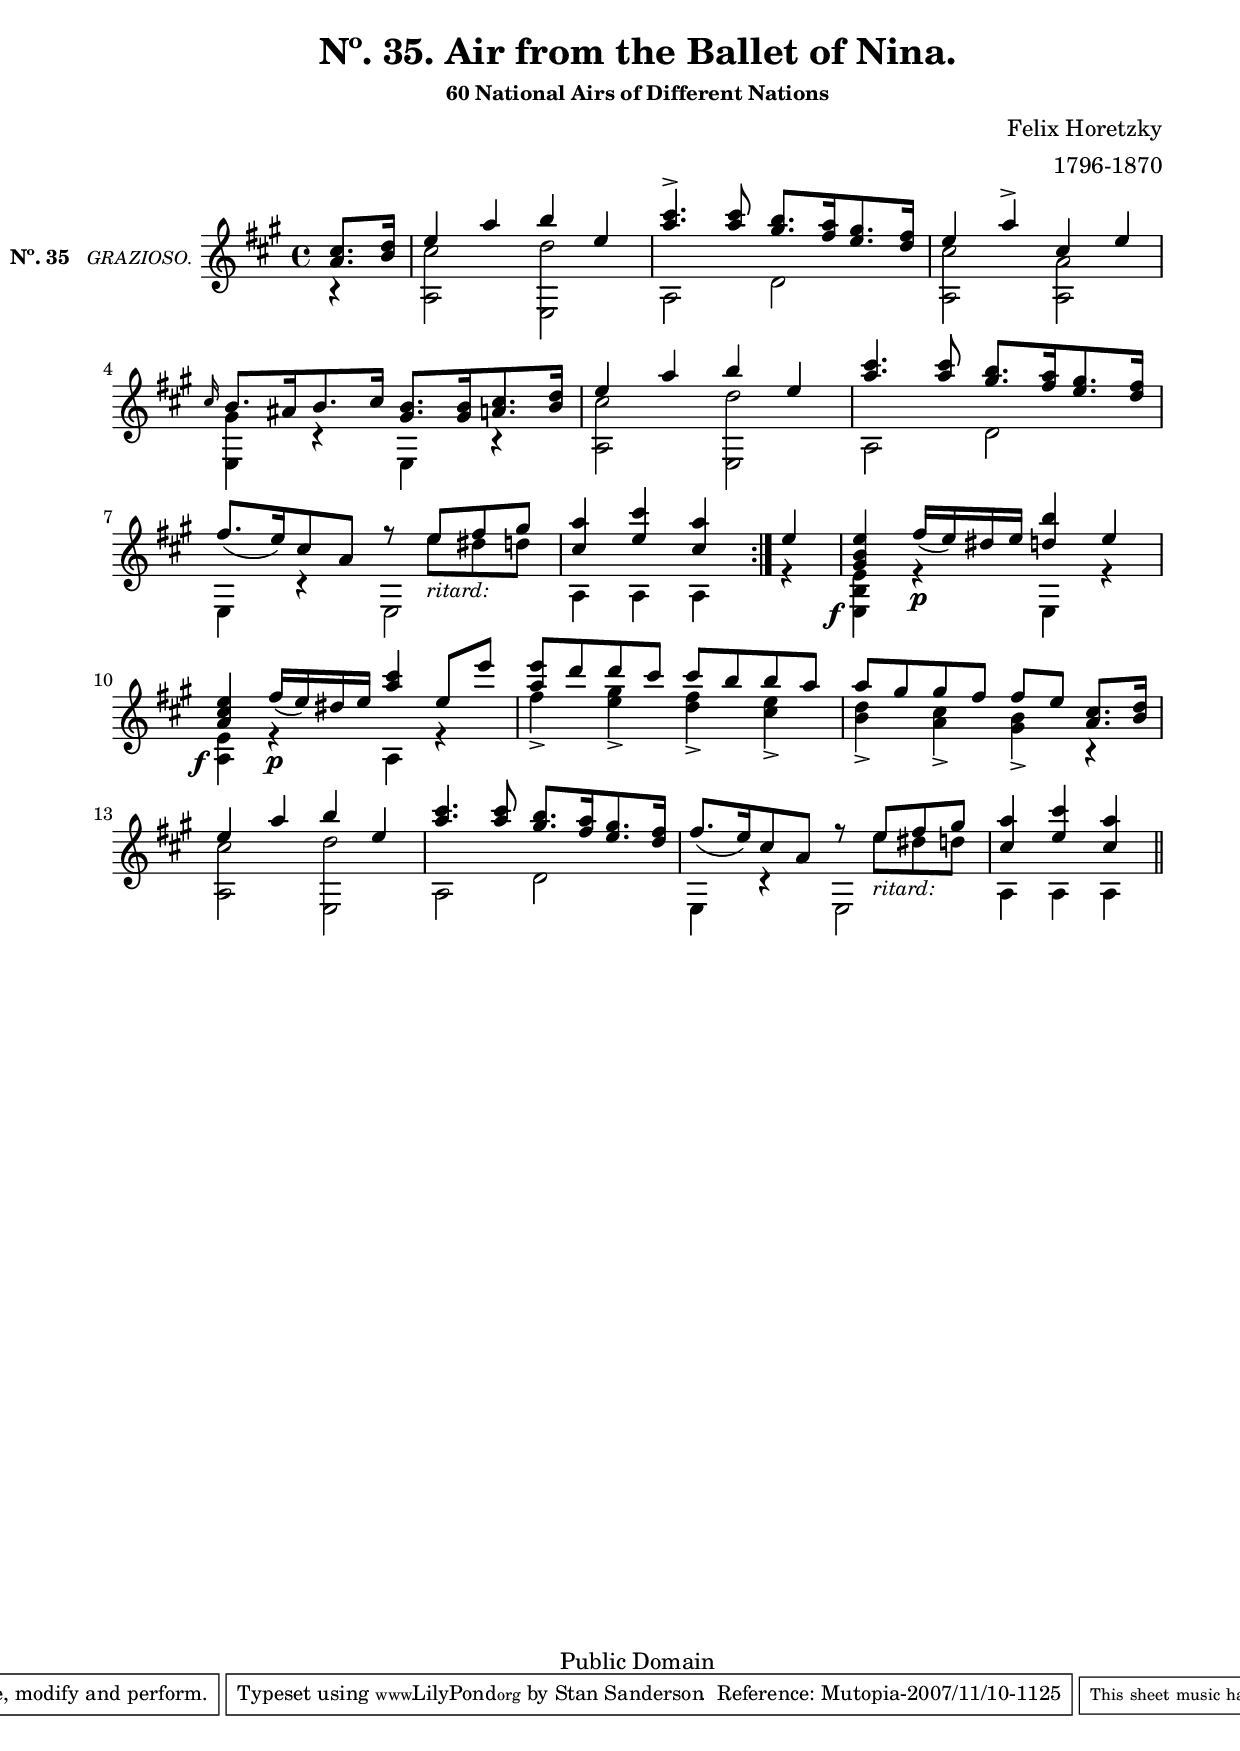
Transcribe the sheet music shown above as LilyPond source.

% Entered on Nov 9, 2007
\version "2.11.34"
%#(set-global-staff-size 17) 

\paper {
%	#(set-paper-size "a4")
%	#(set-paper-size "letter")
	left-margin = 0.75 \in
	line-width = 7.0 \in
	between-system-padding = #2.0
	between-system-space = #2.0
	ragged-last-bottom = ##t 
	ragged-bottom = ##f
}

\header {
	title = "Nº. 35. Air from the Ballet of Nina."
	subtitle = ""
	subsubtitle = "60 National Airs of Different Nations"
	composer = \markup{\column \right-align 
	{\line {Felix Horetzky} 1796-1870}}
	meter = ""
% MUTOPIA
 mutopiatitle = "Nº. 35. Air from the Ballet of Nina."
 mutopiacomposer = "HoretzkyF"
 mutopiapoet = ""
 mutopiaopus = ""
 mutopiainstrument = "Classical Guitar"
 date = "unk"
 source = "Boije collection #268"
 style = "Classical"
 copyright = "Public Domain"
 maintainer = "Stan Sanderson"
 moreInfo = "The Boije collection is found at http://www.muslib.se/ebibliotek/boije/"
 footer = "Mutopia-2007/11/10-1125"
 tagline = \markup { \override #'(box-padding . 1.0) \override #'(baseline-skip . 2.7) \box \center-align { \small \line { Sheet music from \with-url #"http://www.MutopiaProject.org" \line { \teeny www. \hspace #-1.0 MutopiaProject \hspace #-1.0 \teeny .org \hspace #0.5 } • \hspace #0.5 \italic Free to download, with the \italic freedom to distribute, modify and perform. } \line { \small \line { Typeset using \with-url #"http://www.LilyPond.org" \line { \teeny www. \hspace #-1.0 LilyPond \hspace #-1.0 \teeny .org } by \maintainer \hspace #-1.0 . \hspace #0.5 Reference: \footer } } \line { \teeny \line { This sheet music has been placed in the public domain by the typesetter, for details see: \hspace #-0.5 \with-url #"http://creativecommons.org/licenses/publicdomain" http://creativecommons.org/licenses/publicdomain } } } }
}

%%%%%%%%%%%%%%%%%%%%%%%%%%%%%%%%%%%%
%%
%% Source & comments
%%	
%%  	Felix Horetzky was born in Horyszów Ruski, Poland, January 1, 1796.
%%	Little is known about he came to the guitar. He traveled to Vienna
%%	to study under master guitarrist, Mauro Giuliani. He traveled
%%  	extensively in Europe as a concert performer and teacher. He wrote
%%  	between 100 and 150 pieces for the guitar. He died in Edinburgh
%%  	on October 6, 1870.
%%
%%	This piece is from #268, "60 National Airs of Different Nations",
%%	in the Boije collection and is in the public domain.
%%	
%%	<http://www.muslib.se/ebibliotek/boije/>
%%	Publisher: Chappell (London), no date given.
%%
%%	Carl Boije (1849-1923) was an amateur guitarist whose vast collection
%%	was donated to the State Library of Sweden after his death.
%%
%%	The dynamic markings for the most part follow the original score; obvious
%%	notation errors have been corrected.
%%
%%%%%%%%%%%%%%%%%%%%%%%%%%%%%%%%%%%%

\include "english.ly"

%%%% shortcuts

dol = \markup { \smaller\italic "dolce."}
cres = \markup{\smaller\italic"cresc:"}
cress = \markup{\tiny\smaller\italic"cresc:"}
espr = \markup{\smaller\italic"espres:"}
rit = \markup{\smaller\italic"ritard:"}
atem = \markup{\smaller\italic"a tempo:"}
smz = \markup{\smaller\italic"smorz:"} % smorzando
showTup = { \override TupletNumber #'transparent = ##f
		\override TupletBracket #'transparent = ##f }
hideTup = { \override TupletNumber #'transparent = ##t
		\override TupletBracket #'transparent = ##t }
seg = \markup {\smaller \smaller \musicglyph #"scripts.segno"}
cod = \markup {\smaller \vcenter "to" \hspace #0.7 \smaller \vcenter \musicglyph #"scripts.coda"}
toseg = \markup { \bold \vcenter "to" \hspace #0.7 \vcenter \smaller \musicglyph #"scripts.segno" }
fin = \markup {\smaller \smaller \bold \italic "Fine."}		
I = \once \override NoteColumn #'ignore-collision = ##t
sdu = \once \override Stem #'direction = #UP
sdd = \once \override Stem #'direction = #DOWN

%% End shortcuts


%%%%%%%%%%
%% Reminders
%
%    \once \override DynamicText #'extra-offset = #'(-3.75 . 5.5)
%    \once \override TextScript #'extra-offset = #'( 0.8 . -2.3 )
%    \once \override Stem #'length-fraction = #0.8
%    \once \override Beam #'positions = #'(-2.2 . -3.0)
%
%%%%%%%%%%

upper = \relative c''{
	\set Staff.instrumentName=\markup{ \center-align 
	{\smaller\bold "Nº. 35  " \smaller\smaller\italic "GRAZIOSO. " 
	}}
	\repeat volta 2 {
		\partial 4*1 <cs a>8. <d b>16 |
		e4 a b e, |
		<cs' a>4.-> <cs a>8 <b gs>8.[ <a fs>16 <gs e>8. <fs d>16] |
		e4 a-> cs, e |
		\grace cs16 b8.[ as16 b8. cs16] 
			<b gs>8.[ <b gs>16 <cs a>8. <d b>16] |
%% segno
		e4 a b e, |
		<cs' a>4. <cs a>8 <b gs>8.[ <a fs>16 <gs e>8. <fs d>16] |
		\slurDown fs8.[( e16) cs8 a] r <<{e'[_\rit fs gs]}\\{e[ ds d]}>> |
		<a' cs,>4 <cs e,> <a cs,>
	}
	e4 |
	<e b gs> fs16(_\p e) ds e <b' d,>4 e, |
	<e cs a>  fs16(_\p e) ds e <cs' a>4 e,8 e' |
	<e a,> d d cs cs b b a |
	a gs gs fs fs e <cs a>8. <d b>16 
	
	e4 a b e, |
	<cs' a>4. <cs a>8 <b gs>8.[ <a fs>16 <gs e>8. <fs d>16] |
	\slurDown fs8.[( e16) cs8 a] r <<{e'[_\rit fs gs]}\\{e[ ds d]}>> |
	<a' cs,>4 <cs e,> <a cs,>
}


lower = \relative c' { 
	\override Staff.NoteCollision 
	#'merge-differently-headed = ##t
	\set fingeringOrientations = #'(left)
	\repeat volta 2 {
		\partial 4*1 r4 |
		<cs' a,>2 <d e,,> |
		a, d |
		<cs' a,> <a a,> |
		<gs e,>4 r e, r |
%% segno
		<cs'' a,>2 <d e,,> |
		a, d |
		e,4 r e2 |
		a4 a a 
	}
	
	r |
	 \once \override DynamicText #'extra-offset = #'(-2.5 . 2.0)
	<e' b e,>_\f r e, r |
	 \once \override DynamicText #'extra-offset = #'(-2.5 . 2.0)
	<e' a,>_\f r a, r |
	fs''_> <gs e>_> <fs d>_> <e cs>_> |
	<d b>_> <cs a>_> <b gs>_> r |
	
	<cs a,>2 <d e,,> |
	a, d |
	e,4 r e2 |
	a4 a a 
}

staffClassicalGuitar = \new Staff  {
		\time 4/4
		\key a \major
		\set Staff.connectArpeggios = ##t
		\set Staff.midiInstrument="acoustic guitar (nylon)"
		<<
			\new Voice = A { \voiceOne  \upper }
			\new Voice = C { \voiceFour  \lower }
		>>
		\bar "||"   %%  "|."
}

\score { 
		<<
			\staffClassicalGuitar
		>>
		}
		
\layout  {\context {
   \Staff
   \consists Span_arpeggio_engraver
 } }

\score {
	\unfoldRepeats
	\staffClassicalGuitar
	\midi {
		\context {
			\Score
			tempoWholesPerMinute = #(ly:make-moment 90 4)
		}
		\context {
			\Voice
			\remove "Dynamic_performer"
	    }
    }
}
